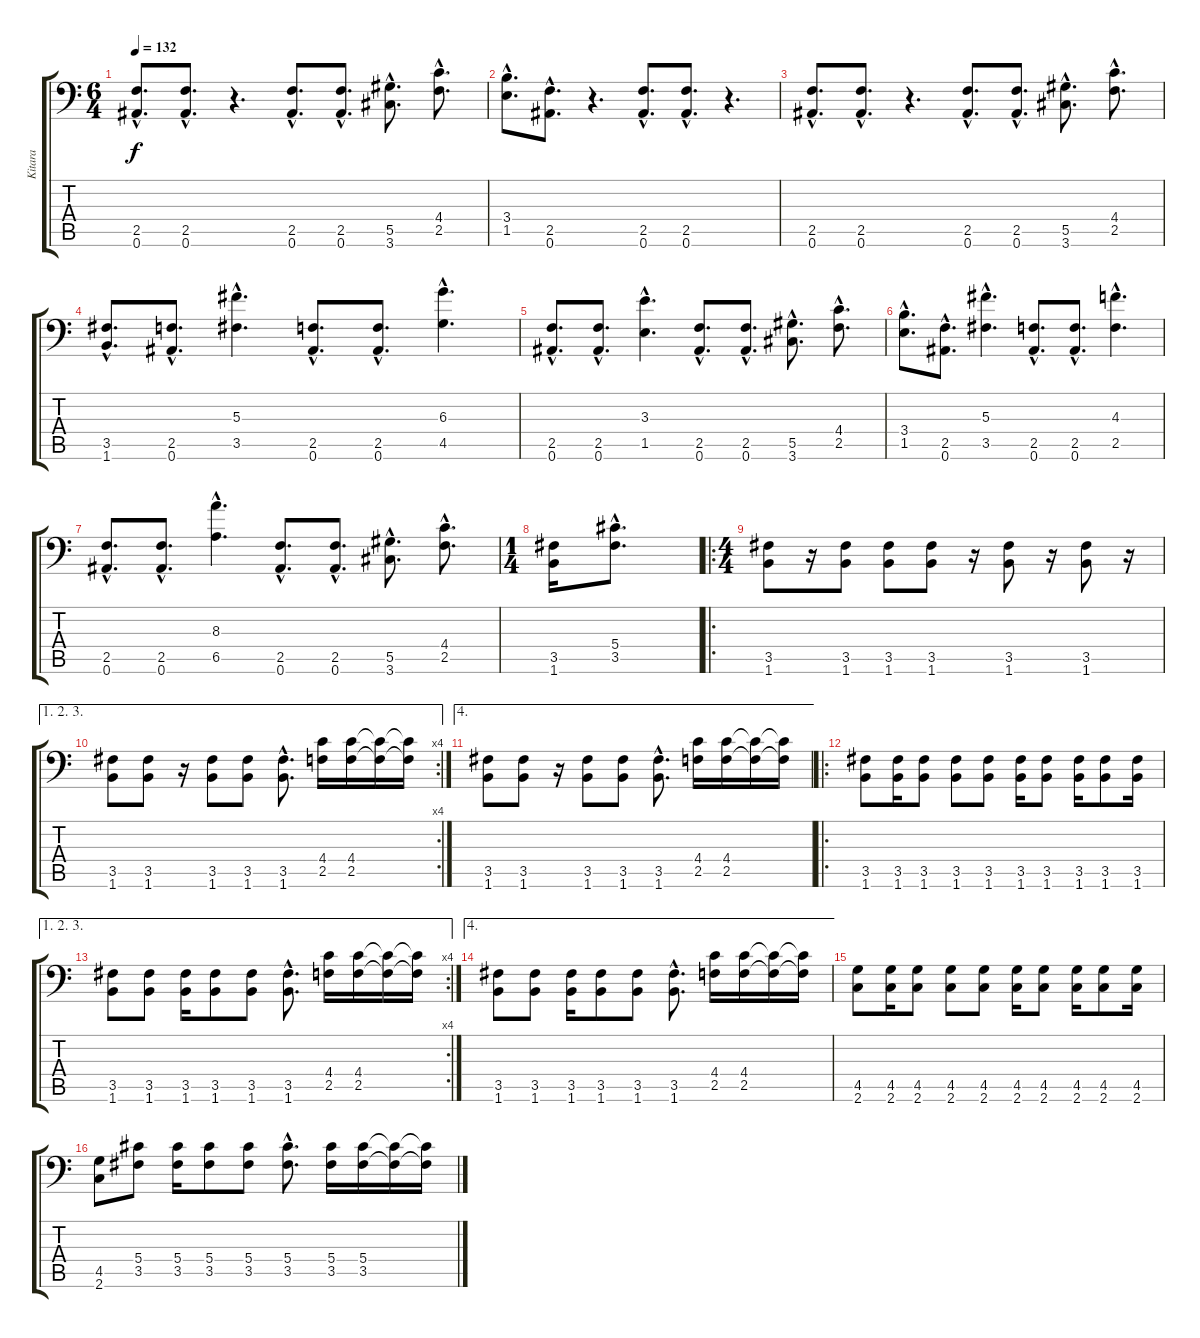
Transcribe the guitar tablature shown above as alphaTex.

\track ("Kitara" "Kitara") {instrument distortionguitar}
\staff {score tabs}
\tuning (Bb3 F3 Db3 Ab2 Eb2 Bb1) {hide}
\ts (6 4)
\tempo 132
\clef f4
\ks c
(2.5{hac} 0.6{hac}).8{d dy f} (2.5{hac} 0.6{hac}).8{d} r.4{d} (2.5{hac} 0.6{hac}).8{d} (2.5{hac} 0.6{hac}).8{d} (5.5{hac} 3.6{hac}).8{d} (4.4{hac} 2.5{hac}).8{d} |
(3.4{hac} 1.5{hac}).8{d} (2.5{hac} 0.6{hac}).8{d} r.4{d} (2.5{hac} 0.6{hac}).8{d} (2.5{hac} 0.6{hac}).8{d} r.4{d} |
(2.5{hac} 0.6{hac}).8{d} (2.5{hac} 0.6{hac}).8{d} r.4{d} (2.5{hac} 0.6{hac}).8{d} (2.5{hac} 0.6{hac}).8{d} (5.5{hac} 3.6{hac}).8{d} (4.4{hac} 2.5{hac}).8{d} |
(3.5{hac} 1.6{hac}).8{d} (2.5{hac} 0.6{hac}).8{d} (5.3{hac} 3.5{hac}).4{d} (2.5{hac} 0.6{hac}).8{d} (2.5{hac} 0.6{hac}).8{d} (6.3{hac} 4.5{hac}).4{d} |
(2.5{hac} 0.6{hac}).8{d} (2.5{hac} 0.6{hac}).8{d} (3.3{hac} 1.5{hac}).4{d} (2.5{hac} 0.6{hac}).8{d} (2.5{hac} 0.6{hac}).8{d} (5.5{hac} 3.6{hac}).8{d} (4.4{hac} 2.5{hac}).8{d} |
(3.4{hac} 1.5{hac}).8{d} (2.5{hac} 0.6{hac}).8{d} (5.3{hac} 3.5{hac}).4{d} (2.5{hac} 0.6{hac}).8{d} (2.5{hac} 0.6{hac}).8{d} (4.3{hac} 2.5{hac}).4{d} |
(2.5{hac} 0.6{hac}).8{d} (2.5{hac} 0.6{hac}).8{d} (8.3{hac} 6.5{hac}).4{d} (2.5{hac} 0.6{hac}).8{d} (2.5{hac} 0.6{hac}).8{d} (5.5{hac} 3.6{hac}).8{d} (4.4{hac} 2.5{hac}).8{d} |
\ts (1 4)
(3.5 1.6).16 (5.4{hac} 3.5{hac}).8{d} |
\ro
\ts (4 4)
(3.5 1.6).8 r.16 (3.5 1.6).8 (3.5 1.6).8 (3.5 1.6).8 r.16 (3.5 1.6).8 r.16 (3.5 1.6).8 r.16 |
\ae (1 2 3)
\rc 4
(3.5 1.6).8 (3.5 1.6).8 r.16 (3.5 1.6).8 (3.5 1.6).8 (3.5{hac} 1.6{hac}).8{d} (4.4 2.5).16 (4.4 2.5).16 (4.4{t} 2.5{t}).16 (4.4{t} 2.5{t}).16 |
\ae 4
(3.5 1.6).8 (3.5 1.6).8 r.16 (3.5 1.6).8 (3.5 1.6).8 (3.5{hac} 1.6{hac}).8{d} (4.4 2.5).16 (4.4 2.5).16 (4.4{t} 2.5{t}).16 (4.4{t} 2.5{t}).16 |
\ro
(3.5 1.6).8 (3.5 1.6).16 (3.5 1.6).8 (3.5 1.6).8 (3.5 1.6).8 (3.5 1.6).16 (3.5 1.6).8 (3.5 1.6).16 (3.5 1.6).8 (3.5 1.6).16 |
\ae (1 2 3)
\rc 4
(3.5 1.6).8 (3.5 1.6).8 (3.5 1.6).16 (3.5 1.6).8 (3.5 1.6).8 (3.5{hac} 1.6{hac}).8{d} (4.4 2.5).16 (4.4 2.5).16 (4.4{t} 2.5{t}).16 (4.4{t} 2.5{t}).16 |
\ae 4
(3.5 1.6).8 (3.5 1.6).8 (3.5 1.6).16 (3.5 1.6).8 (3.5 1.6).8 (3.5{hac} 1.6{hac}).8{d} (4.4 2.5).16 (4.4 2.5).16 (4.4{t} 2.5{t}).16 (4.4{t} 2.5{t}).16 |
(4.5 2.6).8 (4.5 2.6).16 (4.5 2.6).8 (4.5 2.6).8 (4.5 2.6).8 (4.5 2.6).16 (4.5 2.6).8 (4.5 2.6).16 (4.5 2.6).8 (4.5 2.6).16 |
(4.5 2.6).8 (5.4 3.5).8 (5.4 3.5).16 (5.4 3.5).8 (5.4 3.5).8 (5.4{hac} 3.5{hac}).8{d} (5.4 3.5).16 (5.4 3.5).16 (5.4{t} 3.5{t}).16 (5.4{t} 3.5{t}).16
